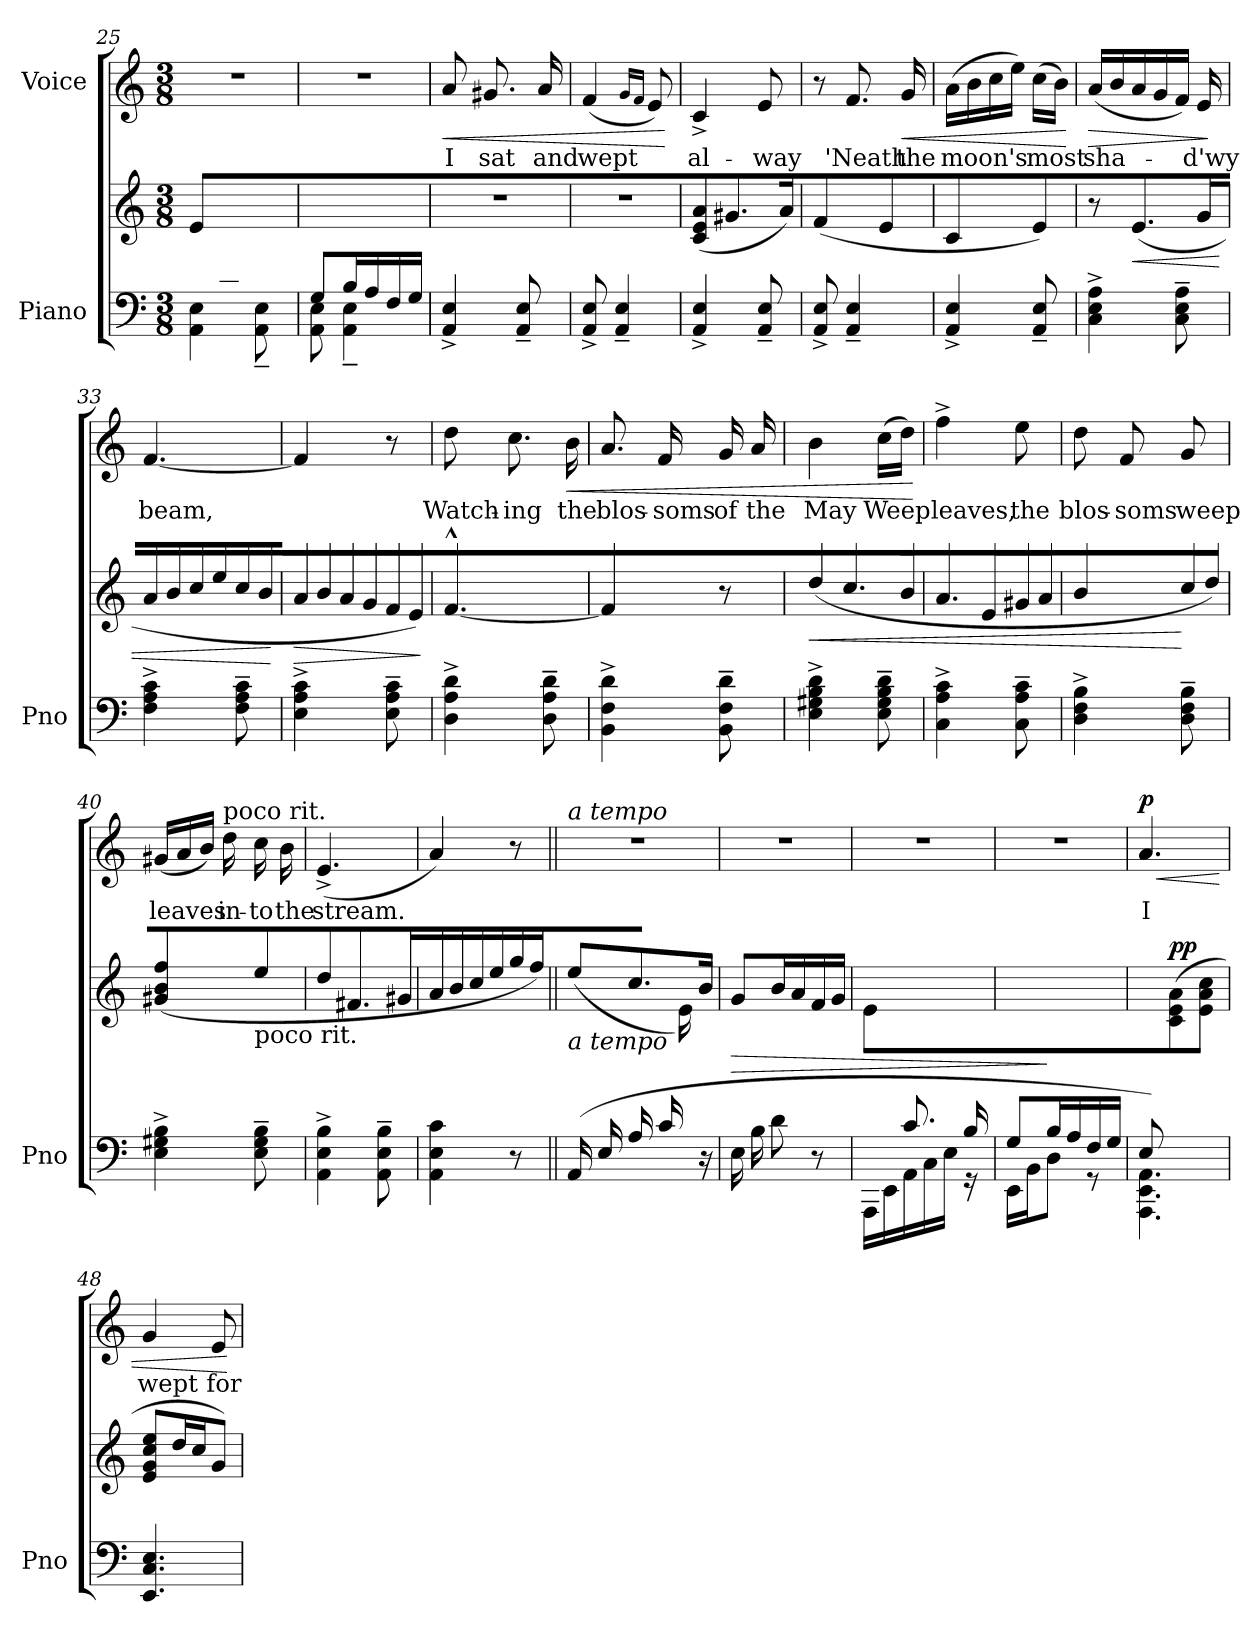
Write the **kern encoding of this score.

**kern	**kern	**dynam	**kern	**text	**dynam
*part2	*part2	*part2	*part1	*part1	*part1
*staff3	*staff2	*staff2/3	*staff1	*staff1	*staff1
*I"Piano	*	*	*I"Voice	*	*
*I'Pno	*	*	*	*	*
*clefF4	*clefG2	*	*clefG2	*	*
*k[]	*k[]	*	*k[]	*	*
*M3/8	*M3/8	*	*M3/8	*	*
=25	=25	=25	=25	=25	=25
*^	*	*	*	*	*
8ryy	4AA\ 4E\	(8e/L	.	4.r	.	.
8.c/	.	4ryy	.	.	.	.
.	8AA\~< 8E\~<	.	.	.	.	.
16B/Jk	.	.	.	.	.	.
=26	=26	=26	=26	=26	=26	=26
8G/L	8AA\ 8E\	4.ryy	.	4.r	.	.
16B/L	4AA\~< 4E\~<	.	.	.	.	.
16A/	.	.	.	.	.	.
16F/	.	.	.	.	.	.
16G/JJ)	.	.	.	.	.	.
*v	*v	*	*	*	*	*
=27	=27	=27	=27	=27	=27
!	!	!	!	!LO:LY:b	!LO:HP:b
4AA/^> 4E/^>	4.r	.	8a/	I	<
!	!	!	!	!LO:LY:b	!
.	.	.	8.g#X/	sat	.
8AA/~< 8E/~<	.	.	.	.	.
!	!	!	!	!LO:LY:b	!
.	.	.	16a/	and	.
=28	=28	=28	=28	=28	=28
!	!	!	!	!LO:LY:b	!
8AA/^> 8E/^>	4.r	.	(4f/	wept	.
4AA/~< 4E/~<	.	.	.	.	.
.	.	.	16qg/LL	.	.
.	.	.	16qf/JJ	.	.
.	.	.	8e/)	.	.
.	.	.	.	.	[
=29	=29	=29	=29	=29	=29
!	!	!	!	!LO:LY:b	!
4AA/^> 4E/^>	(8c/ 8e/ 8a/L	.	4c^>/	al-	.
.	8.g#X/	.	.	.	.
!	!	!	!	!LO:LY:b	!
8AA/~< 8E/~<	.	.	8e/	-way	.
.	16a/Jk)	.	.	.	.
!!LO:LB:g=z
=30	=30	=30	=30	=30	=30
8AA/^> 8E/^>	(<4f/	.	8r	.	.
!	!	!	!	!LO:LY:b	!
4AA/~ 4E/~	.	.	8.f/	'Neath	.
.	8e/	.	.	.	.
!	!	!	!	!LO:LY:b	!LO:HP:b
.	.	.	16g/	the	<
=31	=31	=31	=31	=31	=31
!	!	!	!	!LO:LY:b	!
4AA/^> 4E/^>	4c/	.	(16a\LL	moon's	.
.	.	.	16b\	.	.
.	.	.	16cc\	.	.
.	.	.	16ee\JJ)	.	.
!	!	!	!	!LO:LY:b	!
8AA/~ 8E/~	8e/)	.	(16cc\LL	most	.
.	.	.	16b\JJ)	.	.
.	.	.	.	.	[
=32	=32	=32	=32	=32	=32
!	!	!	!	!LO:LY:b	!LO:HP:b
4C\^ 4E\^ 4A\^	8r	.	(16a/LL	sha-	>
.	.	.	16b/	.	.
!	!	!LO:HP:b	!	!	!
.	(8.e/L	<	16a/	.	.
.	.	.	16g/	.	.
8C\~ 8E\~ 8A\~	.	.	16f/JJ)	.	.
!	!	!	!	!LO:LY:b	!
.	16g/Jk	.	16e/	-d'wy	.
.	.	.	.	.	]
=33	=33	=33	=33	=33	=33
!	!	!	!	!LO:LY:b	!
4F\^ 4A\^ 4c\^	16a\LL	.	[4.f/	beam,	.
.	16b\	.	.	.	.
.	16cc\	.	.	.	.
.	16ee\	.	.	.	.
8F\~ 8A\~ 8c\~	16cc\	.	.	.	.
.	16b\JJ	.	.	.	.
.	.	[	.	.	.
=34	=34	=34	=34	=34	=34
!	!	!LO:HP:b	!	!	!
4E\^ 4A\^ 4c\^	16a/LL	>	4f/]	.	.
.	16b/	.	.	.	.
.	16a/	.	.	.	.
.	16g/	.	.	.	.
8E\~ 8A\~ 8c\~	16f/	.	8r	.	.
.	16e/JJ)	.	.	.	.
.	.	]	.	.	.
=35	=35	=35	=35	=35	=35
!	!	!	!	!LO:LY:b	!
4D\^ 4A\^ 4d\^	[4.f^^/	.	8dd\	Watch-	.
!	!	!	!	!LO:LY:b	!
.	.	.	8.cc\	-ing	.
8D\~ 8A\~ 8d\~	.	.	.	.	.
!	!	!	!	!LO:LY:b	!LO:HP:b
.	.	.	16b\	the	<
!!LO:LB:g=z
=36	=36	=36	=36	=36	=36
!	!	!	!	!LO:LY:b	!
4BB\^ 4F\^ 4d\^	4f/]	.	8.a/	blos-	.
!	!	!	!	!LO:LY:b	!
.	.	.	16f/	-soms	.
!	!	!	!	!LO:LY:b	!
8BB\~ 8F\~ 8d\~	8r	.	16g/	of	.
!	!	!	!	!LO:LY:b	!
.	.	.	16a/	the	.
!!LO:PB:g=z
=37	=37	=37	=37	=37	=37
!	!	!LO:HP:b	!	!LO:LY:b	!
4E\^ 4G#X\^ 4B\^ 4d\^	(8dd\L	<	4b\	May	.
.	8.cc\	.	.	.	.
!	!	!	!	!LO:LY:b	!
8E\~ 8G#\~ 8B\~ 8d\~	.	.	(16cc\LL	Weep	.
.	16b\Jk	.	16dd\JJ)	.	.
.	.	.	.	.	[
=38	=38	=38	=38	=38	=38
!	!	!	!	!LO:LY:b	!
4C\^ 4A\^ 4c\^	8.a/L	.	4ff^\	leaves,	.
.	16e/L	.	.	.	.
!	!	!	!	!LO:LY:b	!
8C\~ 8A\~ 8c\~	16g#X/	.	8ee\	the	.
.	16a/JJ	.	.	.	.
=39	=39	=39	=39	=39	=39
*	*^	*	*	*	*
!	!	!	!	!	!LO:LY:b	!
4D\^ 4F\^ 4B\^	4b\	16ryy	.	8dd\	blos-	.
.	.	16ryy	.	.	.	.
!	!	!	!	!	!LO:LY:b	!
.	.	4ryy	.	8f/	-soms	.
!	!	!	!	!	!LO:LY:b	!
8D\~ 8F\~ 8B\~	16cc\LL	.	[	8g/	weep	.
.	16dd\JJ)	.	.	.	.	.
*	*v	*v	*	*	*	*
=40	=40	=40	=40	=40	=40
!	!	!	!	!LO:LY:b	!
4E\^ 4G#X\^ 4B\^	(4g#X\ 4b\ 4ff\	.	(16g#X/LL	leaves	.
.	.	.	16a/	.	.
.	.	.	16b/JJ)	.	.
!	!	!	!LO:TX:a:t=poco rit.	!	!
!	!	!	!	!LO:LY:b	!
.	.	.	16dd\	in-	.
!	!LO:TX:b:t=poco rit.	!	!	!	!
!	!	!	!	!LO:LY:b	!
8E\~ 8G#\~ 8B\~	8ee\	.	16cc\	-to	.
!	!	!	!	!LO:LY:b	!
.	.	.	16b\	the	.
=41	=41	=41	=41	=41	=41
!	!	!	!	!LO:LY:b	!
4AA\^ 4E\^ 4B\^	8dd/L	.	(4.e^>/	stream.	.
.	8.f#X/	.	.	.	.
8AA\~ 8E\~ 8B\~	.	.	.	.	.
.	16g#X/Jk	.	.	.	.
=42	=42	=42	=42	=42	=42
4AA\ 4E\ 4c\	16a\LL	.	4a/)	.	.
.	16b\	.	.	.	.
.	16cc\	.	.	.	.
.	16ee\	.	.	.	.
8r	16gg\	.	8r	.	.
.	16ff\JJ)	.	.	.	.
!!LO:PB:g=z
=43||	=43||	=43||	=43||	=43||	=43||
*	*^	*	*	*	*
!	!	!	!	!LO:TX:a:i:t=a tempo	!	!
!	!LO:TX:b:i:t=a tempo	!	!	!	!	!
(<16AA/LL	(8ee/L	4ryy	.	4.r	.	.
16E/	.	.	.	.	.	.
16A/	8.cc/	.	.	.	.	.
16c/	.	.	.	.	.	.
16ryy	.	16e\JJ)	.	.	.	.
16r	16b/Jk	16ryy	.	.	.	.
=44	=44	=44	=44	=44	=44	=44
!	!	!	!LO:HP:b	!	!	!
*	*v	*v	*	*	*	*
16E\LL	8g/L	>	4.r	.	.
16B\J	.	.	.	.	.
8d\J	16b/L	.	.	.	.
.	16a/	.	.	.	.
8r	16f/	.	.	.	.
.	16g/JJ	.	.	.	.
=45	=45	=45	=45	=45	=45
*^	*	*	*	*	*
8ryy	16AAA\LL	8e/L	.	4.r	.	.
.	16EE\	.	.	.	.	.
8.c/	16AA\	4ryy	.	.	.	.
.	16C\	.	.	.	.	.
.	16E\JJ	.	.	.	.	.
16B/Jk	16r	.	.	.	.	.
=46	=46	=46	=46	=46	=46	=46
8G/L	16EE\LL	4.ryy	.	4.r	.	.
.	16BB\J	.	.	.	.	.
16B/L	8D\J	.	]	.	.	.
16A/	.	.	.	.	.	.
16F/	8r	.	.	.	.	.
16G/JJ	.	.	.	.	.	.
=47	=47	=47	=47	=47	=47	=47
!	!	!	!	!	!LO:LY:b	!LO:HP:b
!	!	!	!	!	!	!LO:DY:n=1:a
8E/L)	4.AAA\ 4.EE\ 4.AA\	8ryy	.	4.a/	I	< p
!	!	!	!LO:DY:a	!	!	!
4ryy	.	(8c\ 8e\ 8a\	pp	.	.	.
.	.	8e\ 8a\ 8cc\J	.	.	.	.
*v	*v	*	*	*	*	*
=48	=48	=48	=48	=48	=48
!	!	!	!	!LO:LY:b	!
4.EE/ 4.C/ 4.E/	8e/ 8g/ 8cc/ 8ee/L	.	4g/	wept	.
.	16dd/L	.	.	.	.
.	16cc/J	.	.	.	.
!	!	!	!	!LO:LY:b	!
.	8g/J)	.	8e/	for	.
.	.	.	.	.	[
=	=	=	=	=	=
*-	*-	*-	*-	*-	*-
